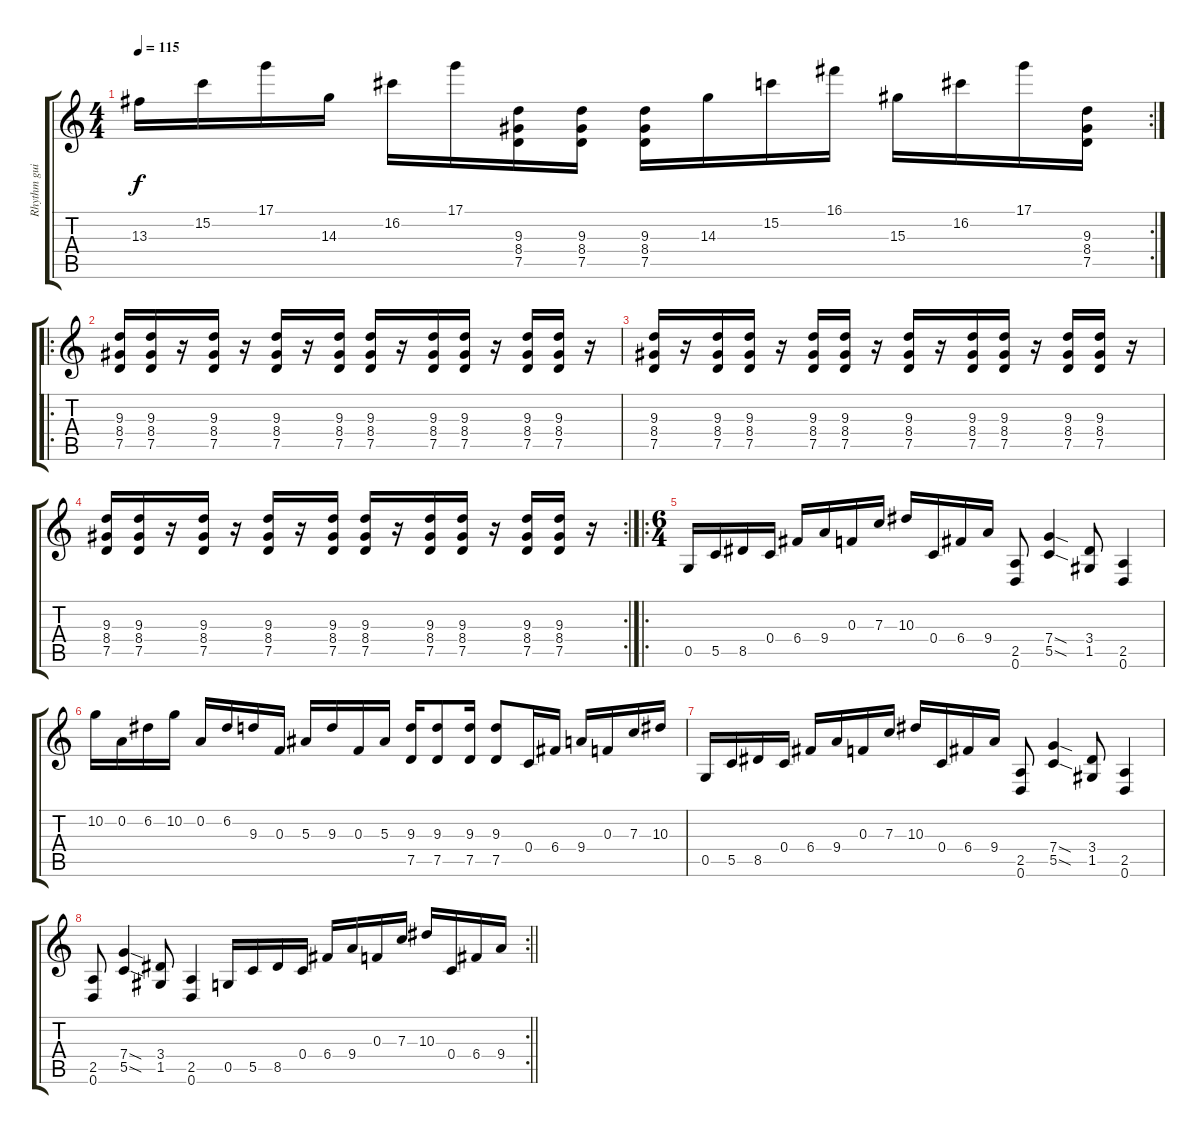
\track ("Rhythm guitar" "Rhythm gui") {instrument distortionguitar}
\staff {score tabs}
\tuning (D4 A3 F3 C3 G2 D2) {hide}
\rc 2
\ts (4 4)
\tempo 115
\clef g2
\ks c
13.3.16{dy f} 15.2.16 17.1.16 14.3.16 16.2.16 17.1.16 (9.3 8.4 7.5).16 (9.3 8.4 7.5).16 (9.3 8.4 7.5).16 14.3.16 15.2.16 16.1.16 15.3.16 16.2.16 17.1.16 (9.3 8.4 7.5).16 |
\ro
(9.3 8.4 7.5).16 (9.3 8.4 7.5).16 r.16 (9.3 8.4 7.5).16 r.16 (9.3 8.4 7.5).16 r.16 (9.3 8.4 7.5).16 (9.3 8.4 7.5).16 r.16 (9.3 8.4 7.5).16 (9.3 8.4 7.5).16 r.16 (9.3 8.4 7.5).16 (9.3 8.4 7.5).16 r.16 |
(9.3 8.4 7.5).16 r.16 (9.3 8.4 7.5).16 (9.3 8.4 7.5).16 r.16 (9.3 8.4 7.5).16 (9.3 8.4 7.5).16 r.16 (9.3 8.4 7.5).16 r.16 (9.3 8.4 7.5).16 (9.3 8.4 7.5).16 r.16 (9.3 8.4 7.5).16 (9.3 8.4 7.5).16 r.16 |
\rc 2
(9.3 8.4 7.5).16 (9.3 8.4 7.5).16 r.16 (9.3 8.4 7.5).16 r.16 (9.3 8.4 7.5).16 r.16 (9.3 8.4 7.5).16 (9.3 8.4 7.5).16 r.16 (9.3 8.4 7.5).16 (9.3 8.4 7.5).16 r.16 (9.3 8.4 7.5).16 (9.3 8.4 7.5).16 r.16 |
\ro
\ts (6 4)
0.5.16 5.5.16 8.5.16 0.4.16 6.4.16 9.4.16 0.3.16 7.3.16 10.3.16 0.4.16 6.4.16 9.4.16 (2.5 0.6).8 (7.4{sod} 5.5{sod}).4 (3.4 1.5).8 (2.5 0.6).4 |
10.2.16 0.2.16 6.2.16 10.2.16 0.2.16 6.2.16 9.3.16 0.3.16 5.3.16 9.3.16 0.3.16 5.3.16 (9.3 7.5).16 (9.3 7.5).8 (9.3 7.5).16 (9.3 7.5).8 0.4.16 6.4.16 9.4.16 0.3.16 7.3.16 10.3.16 |
0.5.16 5.5.16 8.5.16 0.4.16 6.4.16 9.4.16 0.3.16 7.3.16 10.3.16 0.4.16 6.4.16 9.4.16 (2.5 0.6).8 (7.4{sod} 5.5{sod}).4 (3.4 1.5).8 (2.5 0.6).4 |
\rc 2
\barLineRight lightlight
(2.5 0.6).8 (7.4{sod} 5.5{sod}).4 (3.4 1.5).8 (2.5 0.6).4 0.5.16 5.5.16 8.5.16 0.4.16 6.4.16 9.4.16 0.3.16 7.3.16 10.3.16 0.4.16 6.4.16 9.4.16
